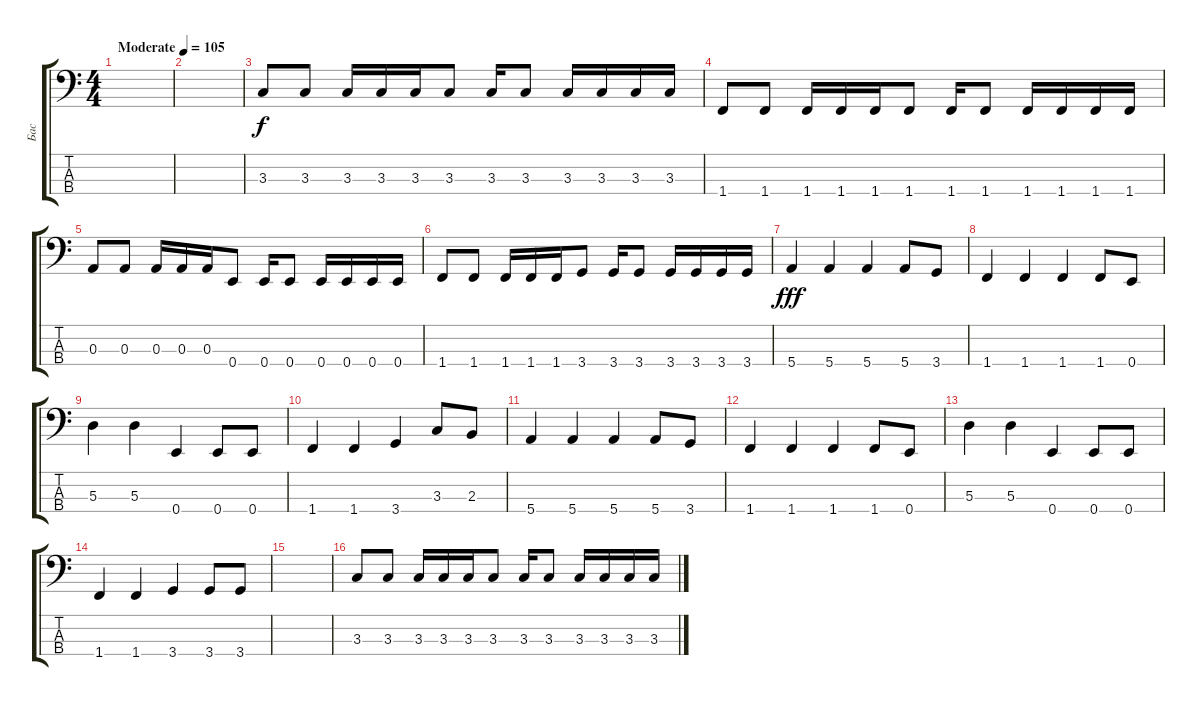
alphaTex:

\track ("Бас" "Бас") {instrument electricbassfinger}
\staff {score tabs}
\tuning (G2 D2 A1 E1) {hide}
\ts (4 4)
\tempo (105 "Moderate")
\clef f4
\ks c
|
|
3.3.8 3.3.8 3.3.16 3.3.16 3.3.16 3.3.8 3.3.16 3.3.8 3.3.16 3.3.16 3.3.16 3.3.16 |
1.4.8 1.4.8 1.4.16 1.4.16 1.4.16 1.4.8 1.4.16 1.4.8 1.4.16 1.4.16 1.4.16 1.4.16 |
0.3.8{dy f} 0.3.8 0.3.16 0.3.16 0.3.16 0.4.8 0.4.16 0.4.8 0.4.16 0.4.16 0.4.16 0.4.16 |
1.4.8 1.4.8 1.4.16 1.4.16 1.4.16 3.4.8 3.4.16 3.4.8 3.4.16 3.4.16 3.4.16 3.4.16 |
5.4.4{dy fff} 5.4.4 5.4.4 5.4.8 3.4.8 |
1.4.4 1.4.4 1.4.4 1.4.8 0.4.8 |
5.3.4 5.3.4 0.4.4 0.4.8 0.4.8 |
1.4.4 1.4.4 3.4.4 3.3.8 2.3.8 |
5.4.4 5.4.4 5.4.4 5.4.8 3.4.8 |
1.4.4 1.4.4 1.4.4 1.4.8 0.4.8 |
5.3.4 5.3.4 0.4.4 0.4.8 0.4.8 |
1.4.4 1.4.4 3.4.4 3.4.8 3.4.8 |
|
3.3.8 3.3.8 3.3.16 3.3.16 3.3.16 3.3.8 3.3.16 3.3.8 3.3.16 3.3.16 3.3.16 3.3.16
